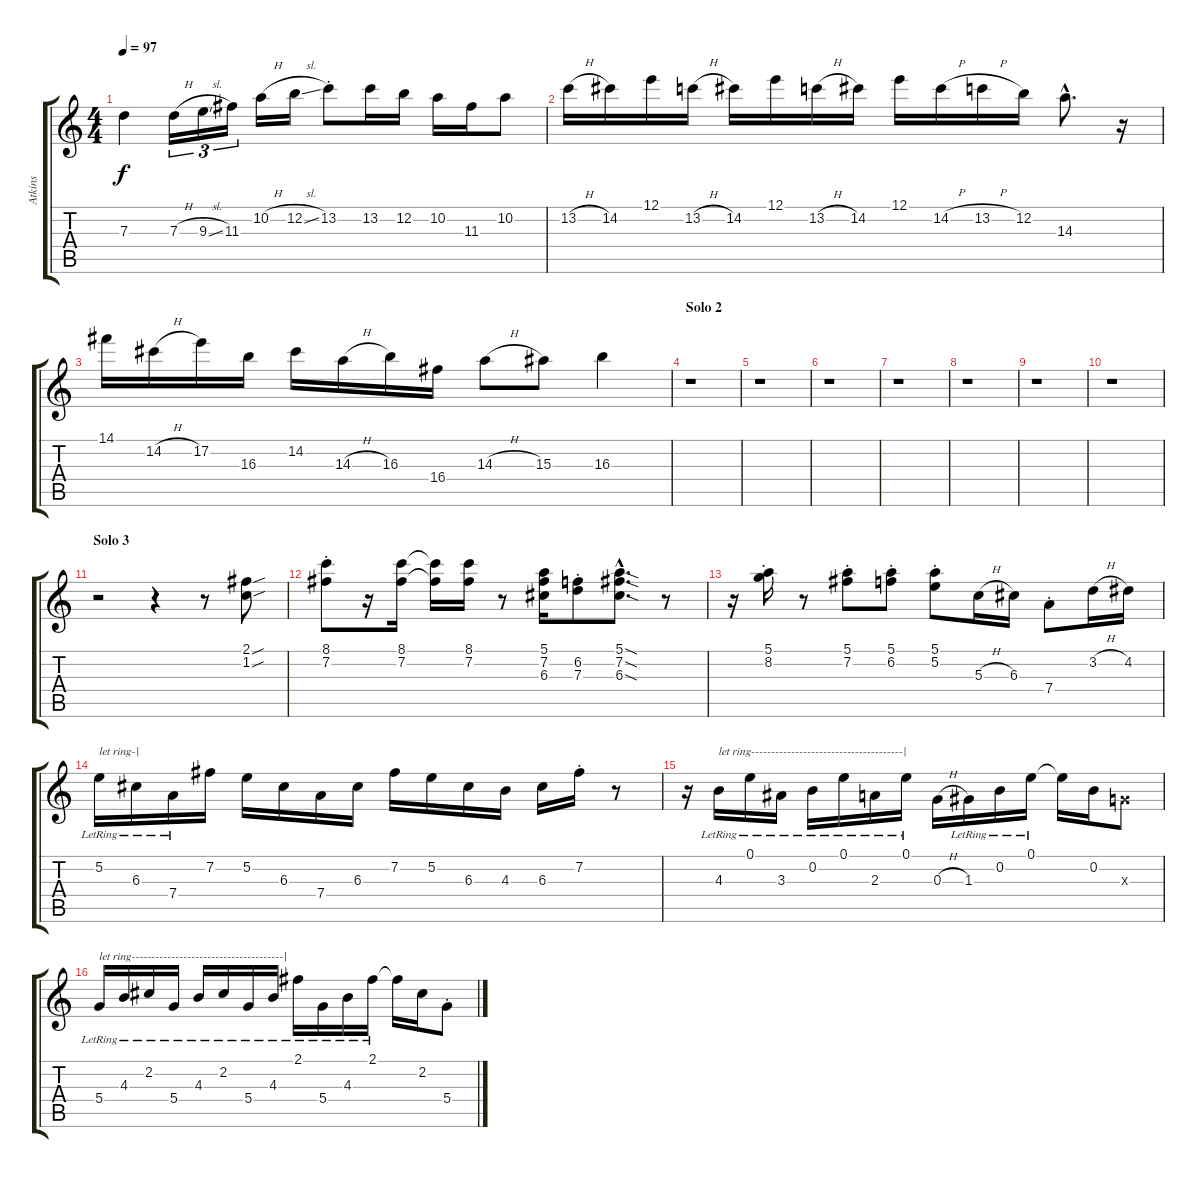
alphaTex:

\track ("Atkins" "Atkins") {instrument electricguitarjazz}
\staff {score tabs}
\tuning (E4 B3 G3 D3 A2 E2) {hide}
\ts (4 4)
\tempo 97
\clef g2
\ks c
7.3.4{dy f} 7.3{h}.16{tu (3 2)} 9.3{sl}.16{tu (3 2)} 11.3.16{tu (3 2)} 10.2{h}.16 12.2{sl}.16 13.2{st}.8 13.2.16 12.2.16 10.2.16 11.3.16 10.2.8 |
13.2{h}.16 14.2.16 12.1.16 13.2{h}.16 14.2.16 12.1.16 13.2{h}.16 14.2.16 12.1.16 14.2{h}.16 13.2{h}.16 12.2.16 14.3{hac}.8{d} r.16 |
14.1.16 14.2{h}.16 17.2.16 16.3.16 14.2.16 14.3{h}.16 16.3.16 16.4.16 14.3{h}.8 15.3.8 16.3.4 |
\section ("" "Solo 2")
r.1 |
r.1 |
r.1 |
r.1 |
r.1 |
r.1 |
r.1 |
\section ("" "Solo 3")
r.2 r.4 r.8 (2.1{sou} 1.2{sou}).8 |
(8.1{st} 7.2{st}).8 r.16 (8.1 7.2).16 (8.1{t} 7.2{t}).16 (8.1 7.2).16 r.8 (5.1 7.2 6.3).16 (6.2{st} 7.3{st}).8 (5.1{sod hac} 7.2{sod hac} 6.3{sod hac}).8{d} r.8 |
r.16 (5.1{st} 8.2{st}).16 r.8 (5.1{st} 7.2{st}).8 (5.1{st} 6.2{st}).8 (5.1{st} 5.2{st}).8 5.3{h}.16 6.3.16 7.4{st}.8 3.2{h}.16 4.2.16 |
5.2{lr}.16{txt "let ring-|"} 6.3{lr}.16 7.4{lr}.16 7.2.16 5.2.16 6.3.16 7.4.16 6.3.16 7.2.16 5.2.16 6.3.16 4.3.16 6.3.16 7.2{st}.16 r.8 |
r.16 4.3{lr}.16{txt "let ring--------------------------------------|"} 0.1{lr}.16 3.3{lr}.16 0.2{lr}.16 0.1{lr}.16 2.3{lr}.16 0.1{lr}.16 0.3{h}.16 1.3{lr}.16 0.2{lr}.16 0.1{lr}.16 0.1{t}.16 0.2.16 0.3{x}.8 |
5.4{lr}.16{txt "let ring--------------------------------------|"} 4.3{lr}.16 2.2{lr}.16 5.4{lr}.16 4.3{lr}.16 2.2{lr}.16 5.4{lr}.16 4.3{lr}.16 2.1{lr}.16 5.4{lr}.16 4.3{lr}.16 2.1{lr}.16 2.1{t}.16 2.2.16 5.4{st}.8
